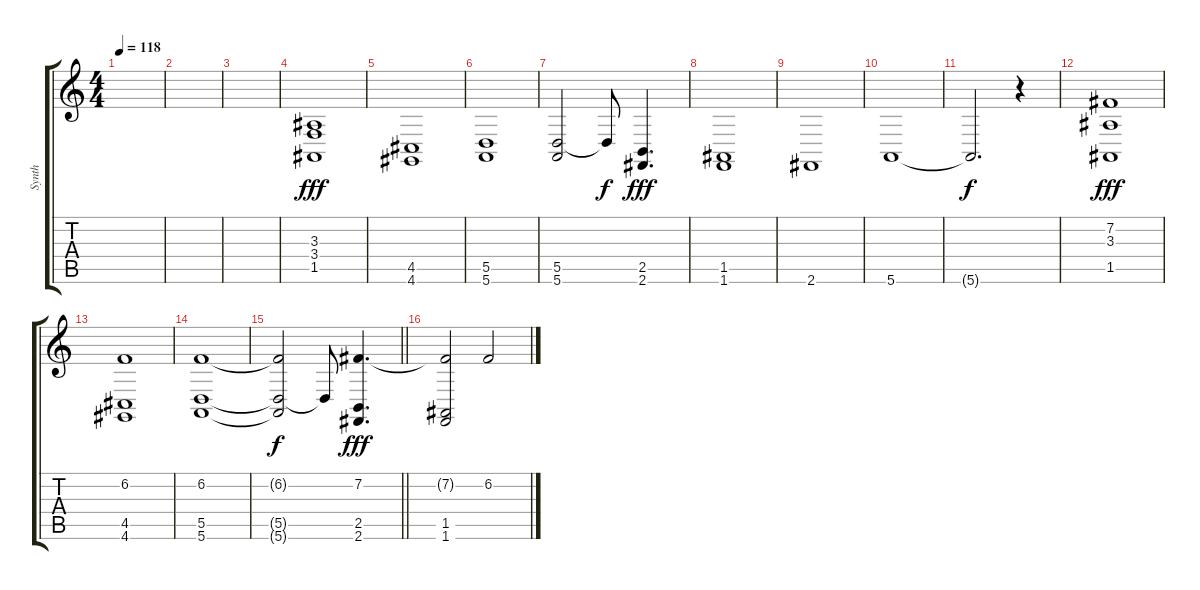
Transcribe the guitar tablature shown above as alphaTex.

\track ("Synth" "Synth") {instrument stringensemble2}
\staff {score tabs}
\tuning (E4 B3 G3 D3 A2 E2) {hide}
\ts (4 4)
\tempo 118
\clef g2
\ks c
|
|
|
(3.3 3.4 1.5).1{dy fff} |
(4.5 4.6).1 |
(5.5 5.6).1 |
(5.5 5.6).2 5.5{t}.8{dy f} (2.5 2.6).4{d dy fff} |
(1.5 1.6).1 |
2.6.1 |
5.6.1 |
5.6{t}.2{d dy f} r.4 |
(7.2 3.3 1.5).1{dy fff} |
(6.2 4.5 4.6).1 |
(6.2 5.5 5.6).1 |
\barLineRight lightlight
(6.2{t} 5.5{t} 5.6{t}).2{dy f} 5.5{t}.8 (7.2 2.5 2.6).4{d dy fff} |
(7.2{t} 1.5 1.6).2 6.2.2
